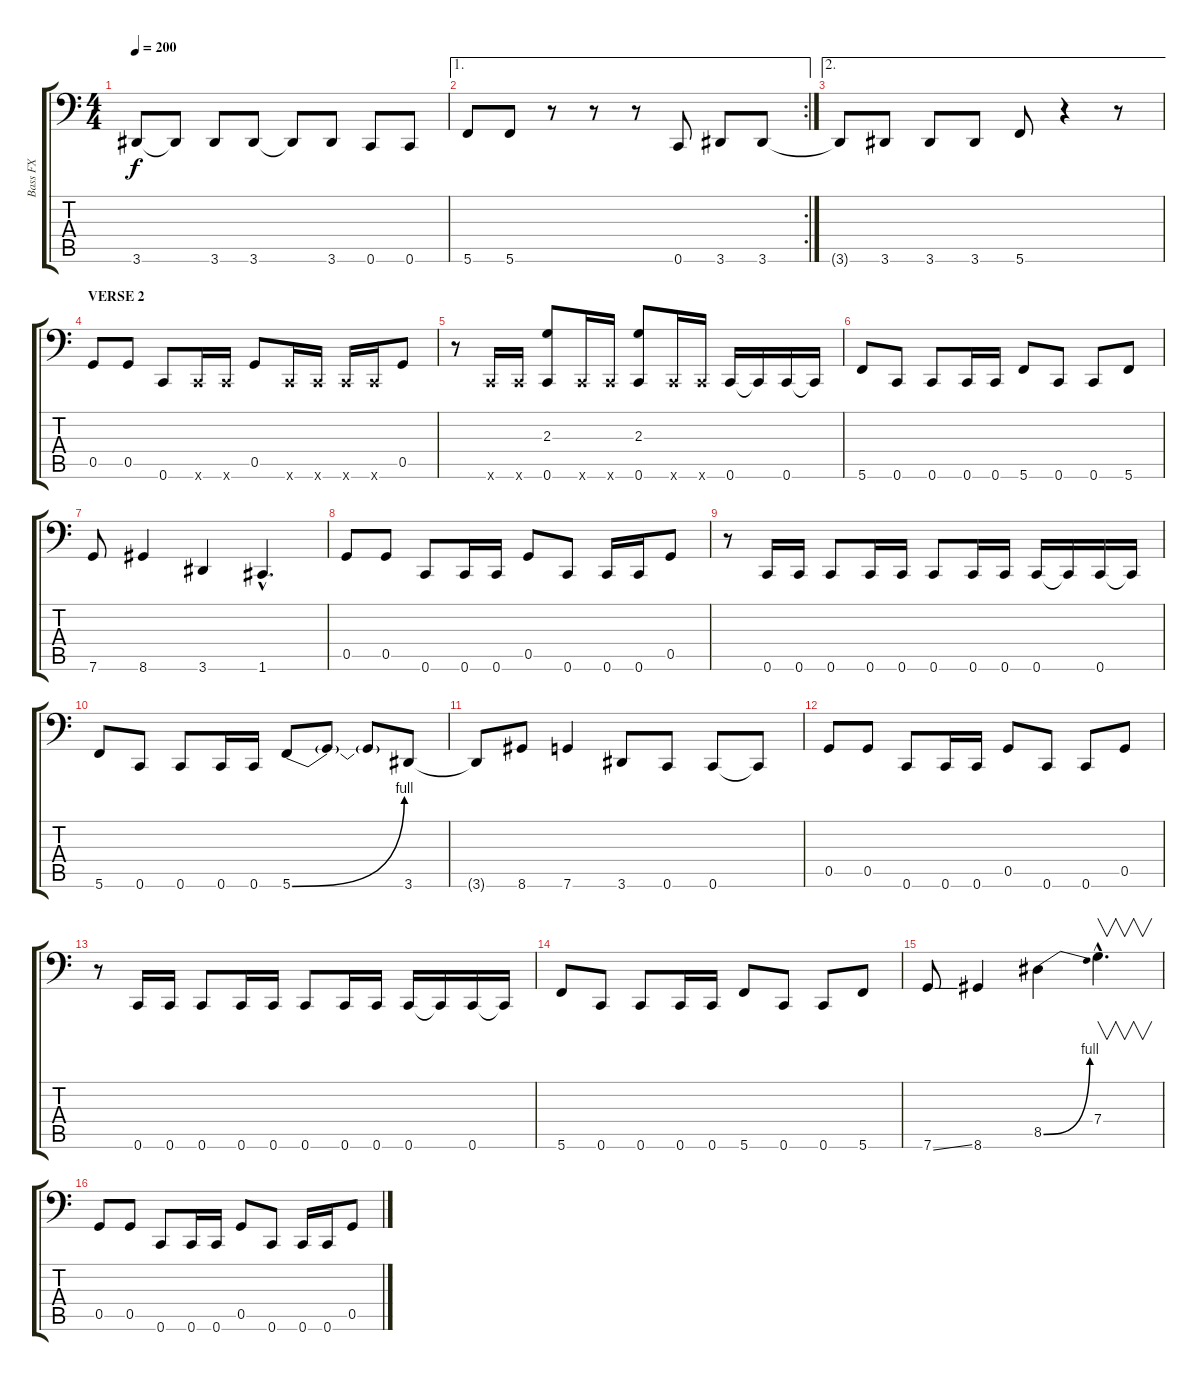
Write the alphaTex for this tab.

\track ("Bass FX" "Bass FX") {instrument slapbass1}
\staff {score tabs}
\tuning (D3 A2 F2 C2 G1 C1) {hide}
\ts (4 4)
\tempo 200
\clef f4
\ks c
3.6.8{dy f} 3.6{t}.8 3.6.8 3.6.8 3.6{t}.8 3.6.8 0.6.8 0.6.8 |
\ae 1
\rc 2
5.6.8 5.6.8 r.8 r.8 r.8 0.6.8 3.6.8 3.6.8 |
\ae 2
3.6{t}.8 3.6.8 3.6.8 3.6.8 5.6.8 r.4 r.8 |
\section ("" "VERSE 2")
0.5.8 0.5.8 0.6.8 0.6{x}.16 0.6{x}.16 0.5.8 0.6{x}.16 0.6{x}.16 0.6{x}.16 0.6{x}.16 0.5.8 |
r.8 0.6{x}.16 0.6{x}.16 (2.3 0.6).8 0.6{x}.16 0.6{x}.16 (2.3 0.6).8 0.6{x}.16 0.6{x}.16 0.6.16 0.6{t}.16 0.6.16 0.6{t}.16 |
5.6.8 0.6.8 0.6.8 0.6.16 0.6.16 5.6.8 0.6.8 0.6.8 5.6.8 |
7.6.8 8.6.4 3.6.4 1.6{hac}.4{d} |
0.5.8 0.5.8 0.6.8 0.6.16 0.6.16 0.5.8 0.6.8 0.6.16 0.6.16 0.5.8 |
r.8 0.6.16 0.6.16 0.6.8 0.6.16 0.6.16 0.6.8 0.6.16 0.6.16 0.6.16 0.6{t}.16 0.6.16 0.6{t}.16 |
5.6.8 0.6.8 0.6.8 0.6.16 0.6.16 5.6{be (bend 0 0 60 4)}.8 5.6{t}.8 5.6{t}.8 3.6.8 |
3.6{t}.8 8.6.8 7.6.4 3.6.8 0.6.8 0.6.8 0.6{t}.8 |
0.5.8 0.5.8 0.6.8 0.6.16 0.6.16 0.5.8 0.6.8 0.6.8 0.5.8 |
r.8 0.6.16 0.6.16 0.6.8 0.6.16 0.6.16 0.6.8 0.6.16 0.6.16 0.6.16 0.6{t}.16 0.6.16 0.6{t}.16 |
5.6.8 0.6.8 0.6.8 0.6.16 0.6.16 5.6.8 0.6.8 0.6.8 5.6.8 |
7.6{ss}.8 8.6.4 8.5{be (bend 0 0 60 4)}.4 7.4{hac}.4{v d} |
0.5.8 0.5.8 0.6.8 0.6.16 0.6.16 0.5.8 0.6.8 0.6.16 0.6.16 0.5.8
